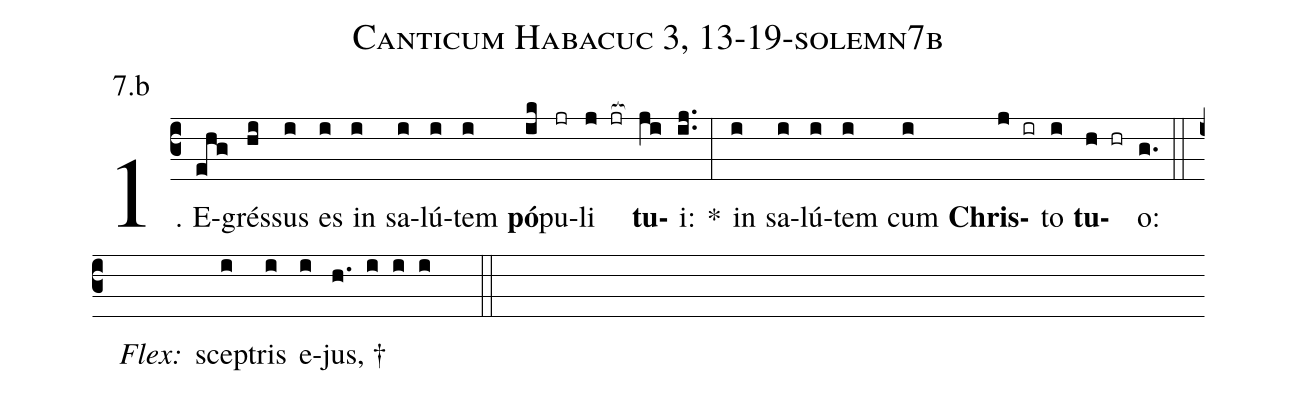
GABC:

name: Canticum Habacuc 3, 13-19-solemn7b;
annotation: 7.b;
%%
(c3)1. E(ehg)grés(hi)sus(i) es(i) in(i) sa(i)lú(i)tem(i) <b>pó</b>(ik)pu(jr)li(j jr[ocb:1{]) <b>tu</b>(ji[ocb:0}])i:(ij..) *(:) in(i) sa(i)lú(i)tem(i) cum(i) <b>Chris</b>(j ir)to(i) <b>tu</b>(h hr)o:(g.) (::)
<i>Flex:</i>()  scep(i)tris(i) e(i)jus, †(h. i i i  ::)
